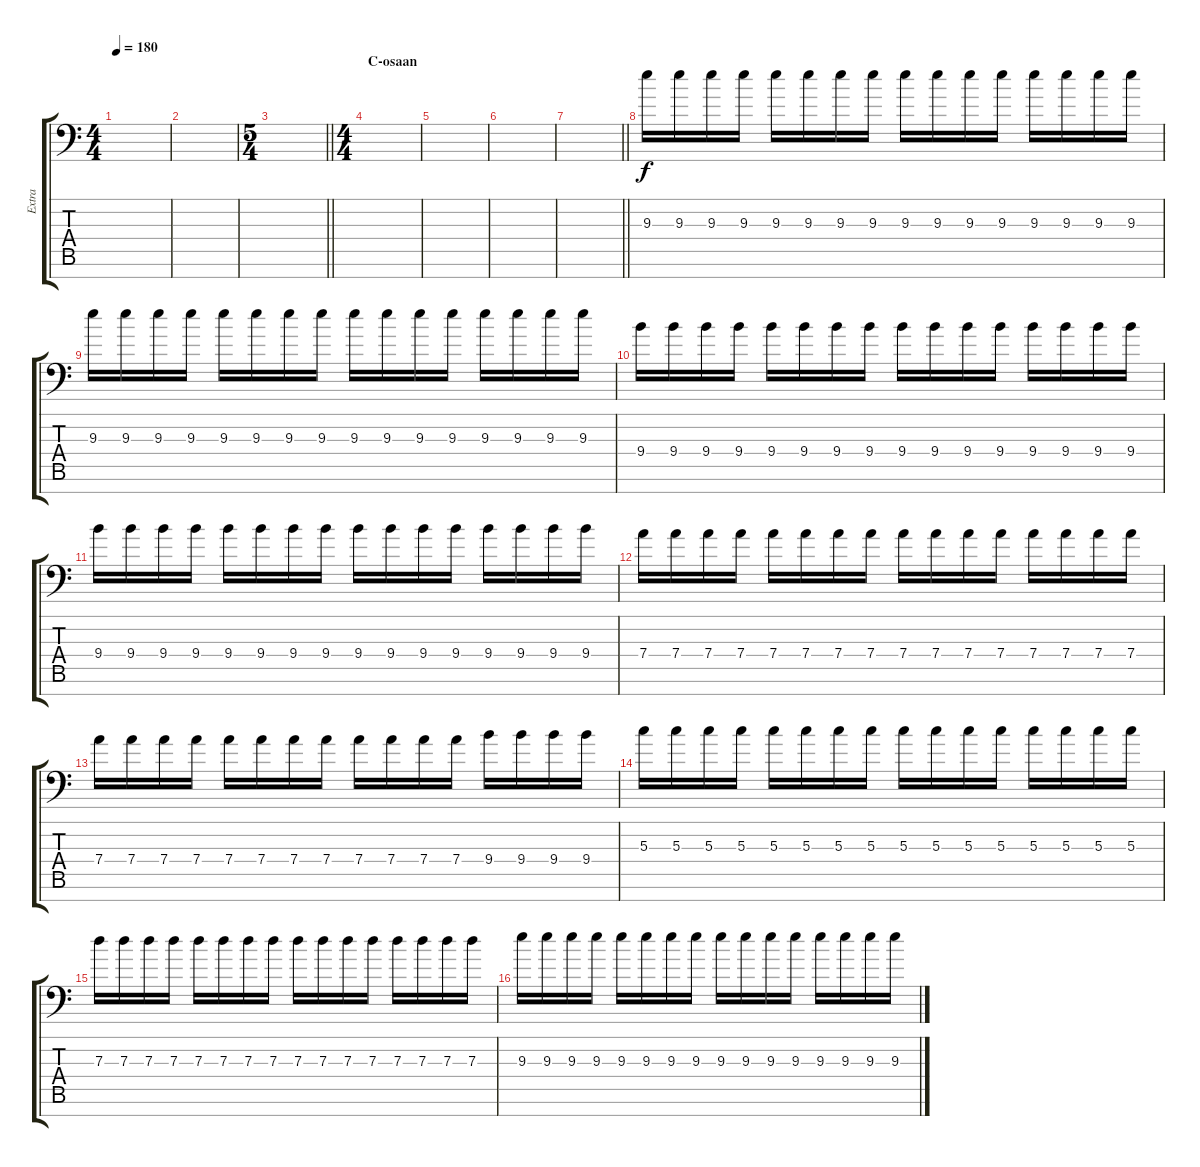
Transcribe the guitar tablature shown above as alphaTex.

\track ("Extra" "Extra") {instrument distortionguitar}
\staff {score tabs}
\tuning (E4 B3 G3 D3 A2 D2 A1) {hide}
\ts (4 4)
\tempo 180
\clef f4
\ks c
|
|
\ts (5 4)
\barLineRight lightlight
|
\ts (4 4)
\section ("" "C-osaan")
|
|
|
\barLineRight lightlight
|
\section ("" "")
9.3.16 9.3.16 9.3.16 9.3.16 9.3.16 9.3.16 9.3.16 9.3.16 9.3.16 9.3.16 9.3.16 9.3.16 9.3.16 9.3.16 9.3.16 9.3.16 |
9.3.16 9.3.16 9.3.16 9.3.16 9.3.16 9.3.16 9.3.16 9.3.16 9.3.16 9.3.16 9.3.16 9.3.16 9.3.16 9.3.16 9.3.16 9.3.16 |
9.4.16 9.4.16 9.4.16 9.4.16 9.4.16 9.4.16 9.4.16 9.4.16 9.4.16 9.4.16 9.4.16 9.4.16 9.4.16 9.4.16 9.4.16 9.4.16 |
9.4.16 9.4.16 9.4.16 9.4.16 9.4.16 9.4.16 9.4.16 9.4.16 9.4.16 9.4.16 9.4.16 9.4.16 9.4.16 9.4.16 9.4.16 9.4.16 |
7.4.16 7.4.16 7.4.16 7.4.16 7.4.16 7.4.16 7.4.16 7.4.16 7.4.16 7.4.16 7.4.16 7.4.16 7.4.16 7.4.16 7.4.16 7.4.16 |
7.4.16 7.4.16 7.4.16 7.4.16 7.4.16 7.4.16 7.4.16 7.4.16 7.4.16 7.4.16 7.4.16 7.4.16 9.4.16 9.4.16 9.4.16 9.4.16 |
5.3.16 5.3.16 5.3.16 5.3.16 5.3.16 5.3.16 5.3.16 5.3.16 5.3.16 5.3.16 5.3.16 5.3.16 5.3.16 5.3.16 5.3.16 5.3.16 |
7.3.16 7.3.16 7.3.16 7.3.16 7.3.16 7.3.16 7.3.16 7.3.16 7.3.16 7.3.16 7.3.16 7.3.16 7.3.16 7.3.16 7.3.16 7.3.16 |
9.3.16 9.3.16 9.3.16 9.3.16 9.3.16 9.3.16 9.3.16 9.3.16 9.3.16 9.3.16 9.3.16 9.3.16 9.3.16 9.3.16 9.3.16 9.3.16
